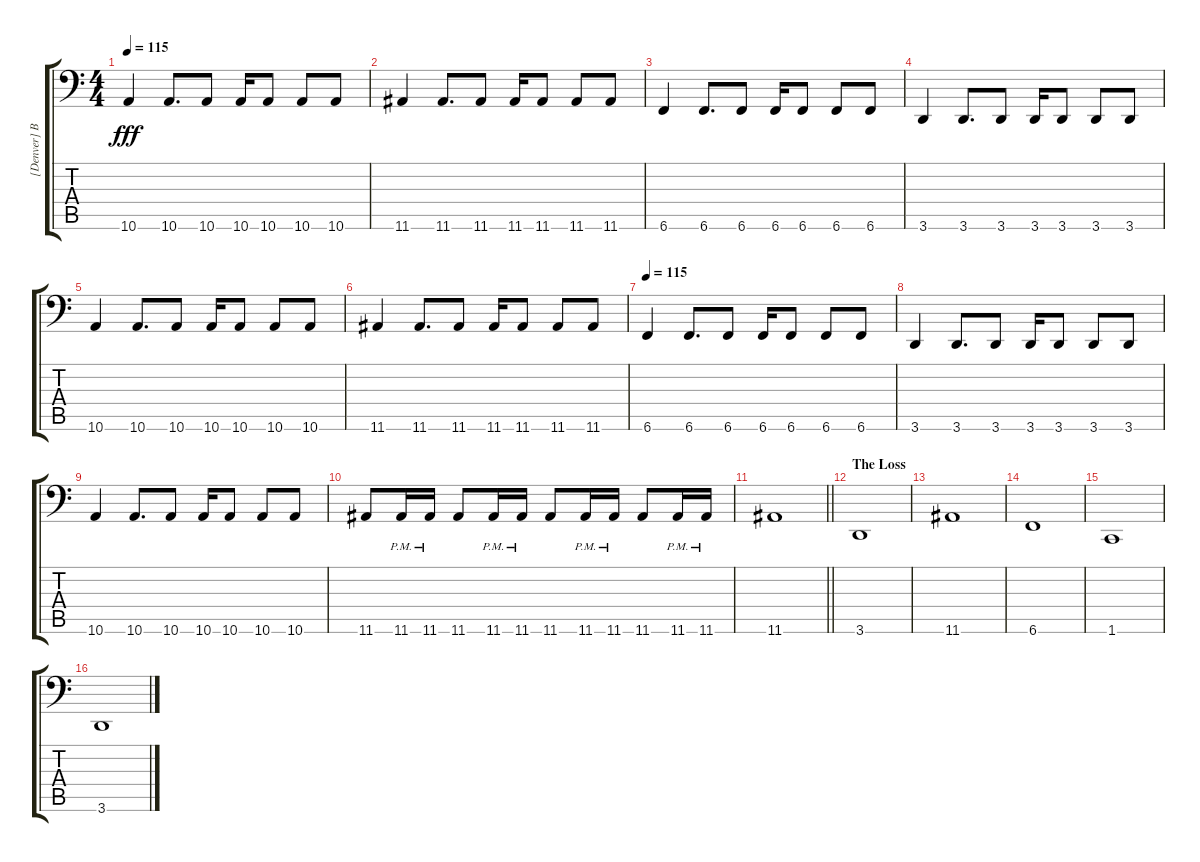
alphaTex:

\track ("[Denver] Bass Guitar" "[Denver] B") {instrument electricbassfinger}
\staff {score tabs}
\tuning (Db3 Ab2 E2 B1 Gb1 B0) {hide}
\ts (4 4)
\tempo 115
\clef f4
\ks c
10.6.4{dy fff} 10.6.8{d} 10.6.8 10.6.16 10.6.8 10.6.8 10.6.8 |
11.6.4 11.6.8{d} 11.6.8 11.6.16 11.6.8 11.6.8 11.6.8 |
6.6.4 6.6.8{d} 6.6.8 6.6.16 6.6.8 6.6.8 6.6.8 |
3.6.4 3.6.8{d} 3.6.8 3.6.16 3.6.8 3.6.8 3.6.8 |
10.6.4 10.6.8{d} 10.6.8 10.6.16 10.6.8 10.6.8 10.6.8 |
11.6.4 11.6.8{d} 11.6.8 11.6.16 11.6.8 11.6.8 11.6.8 |
\tempo 115
6.6.4 6.6.8{d} 6.6.8 6.6.16 6.6.8 6.6.8 6.6.8 |
3.6.4 3.6.8{d} 3.6.8 3.6.16 3.6.8 3.6.8 3.6.8 |
10.6.4 10.6.8{d} 10.6.8 10.6.16 10.6.8 10.6.8 10.6.8 |
11.6.8 11.6{pm}.16 11.6{pm}.16 11.6.8 11.6{pm}.16 11.6{pm}.16 11.6.8 11.6{pm}.16 11.6{pm}.16 11.6.8 11.6{pm}.16 11.6{pm}.16 |
\barLineRight lightlight
11.6.1 |
\section ("" "The Loss")
3.6.1 |
11.6.1 |
6.6.1 |
1.6.1 |
3.6.1
